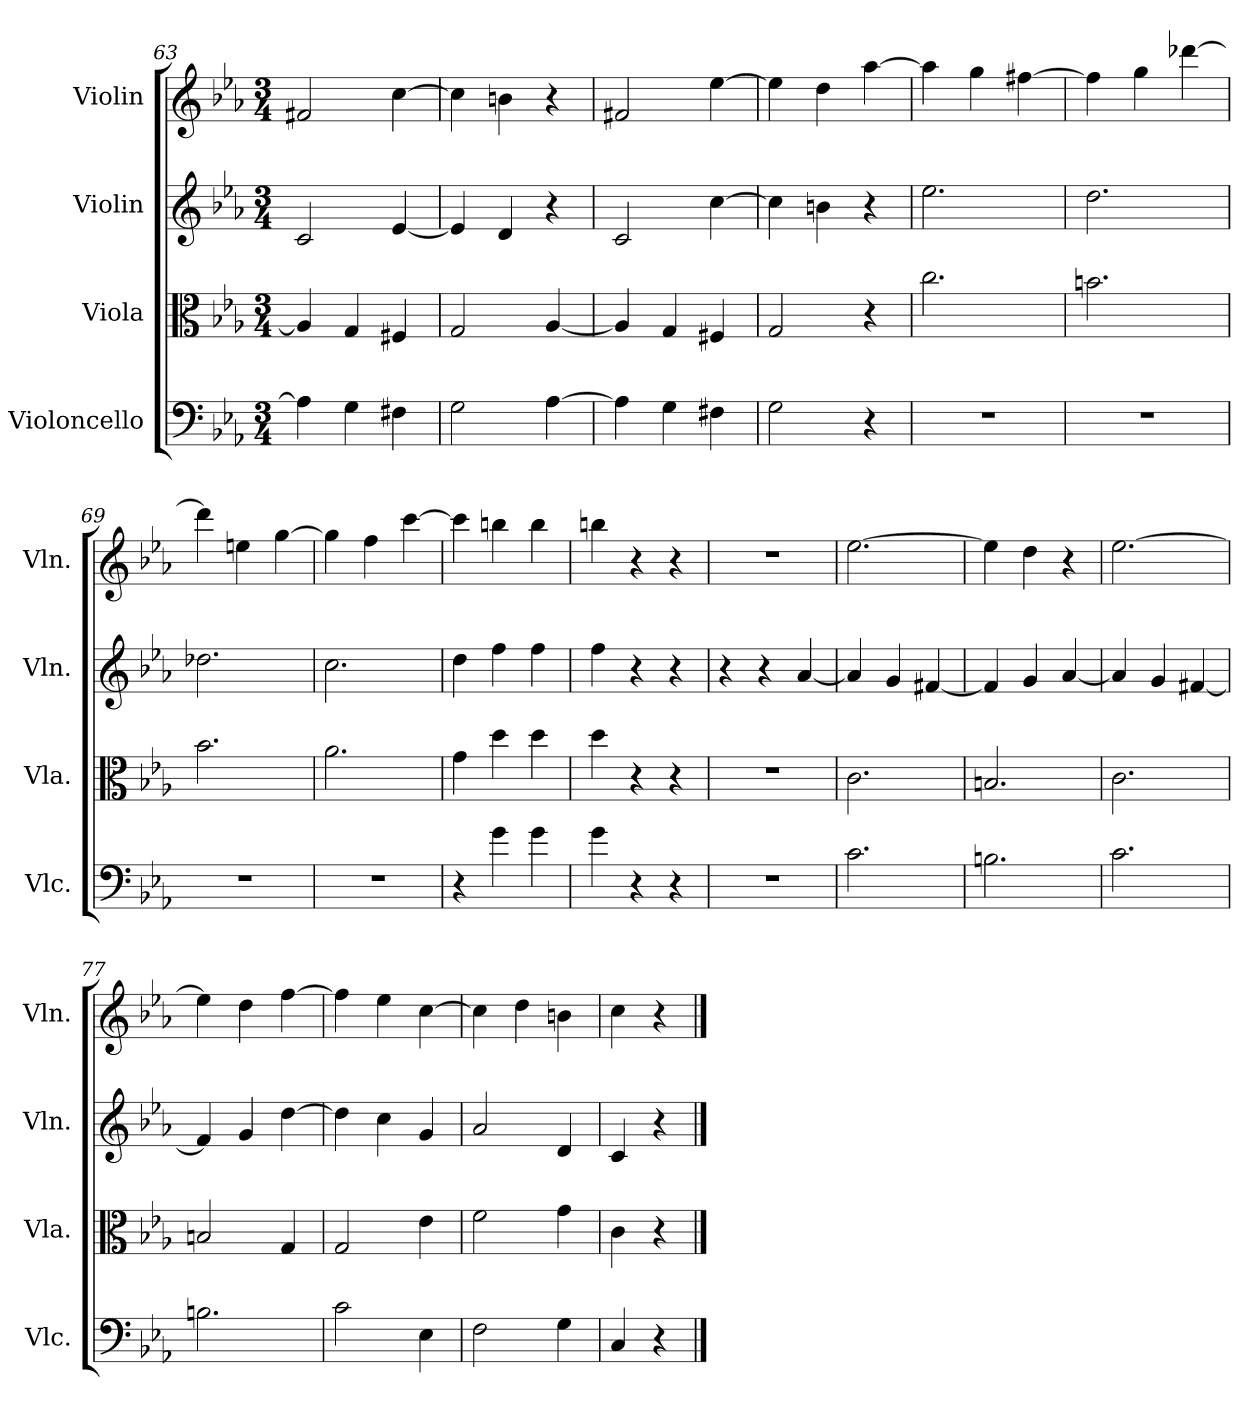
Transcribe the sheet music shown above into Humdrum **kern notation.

**kern	**kern	**kern	**kern
*part4	*part3	*part2	*part1
*staff4	*staff3	*staff2	*staff1
*I"Violoncello	*I"Viola	*I"Violin	*I"Violin
*I'Vlc.	*I'Vla.	*I'Vln.	*I'Vln.
*clefF4	*clefC3	*clefG2	*clefG2
*k[b-e-a-]	*k[b-e-a-]	*k[b-e-a-]	*k[b-e-a-]
*E-:	*E-:	*E-:	*E-:
*M3/4	*M3/4	*M3/4	*M3/4
=63	=63	=63	=63
4A-\]	4A-/]	2c/	2f#X/
4G\	4G/	.	.
4F#X\	4F#X/	[4e-/	[4cc\
=64	=64	=64	=64
2G\	2G/	4e-/]	4cc\]
.	.	4d/	4bn\
[4A-\	[4A-/	4r	4r
=65	=65	=65	=65
4A-\]	4A-/]	2c/	2f#X/
4G\	4G/	.	.
4F#X\	4F#X/	[4cc\	[4ee-\
=66	=66	=66	=66
2G\	2G/	4cc\]	4ee-\]
.	.	4bn\	4dd\
4r	4r	4r	[4aa-\
=67	=67	=67	=67
2.r	2.cc\	2.ee-\	4aa-\]
.	.	.	4gg\
.	.	.	[4ff#X\
=68	=68	=68	=68
2.r	2.bn\	2.dd\	4ff#\]
.	.	.	4gg\
.	.	.	[4ddd-X\
=69	=69	=69	=69
2.r	2.b-\	2.dd-X\	4ddd-\]
.	.	.	4een\
.	.	.	[4gg\
=70	=70	=70	=70
2.r	2.a-\	2.cc\	4gg\]
.	.	.	4ff\
.	.	.	[4ccc\
=71	=71	=71	=71
4r	4g\	4dd\	4ccc\]
4g\	4dd\	4ff\	4bbn\
4g\	4dd\	4ff\	4bb\
=72	=72	=72	=72
4g\	4dd\	4ff\	4bbn\
4r	4r	4r	4r
4r	4r	4r	4r
=73	=73	=73	=73
2.r	2.r	4r	2.r
.	.	4r	.
.	.	[4a-/	.
=74	=74	=74	=74
2.c\	2.c\	4a-/]	[2.ee-\
.	.	4g/	.
.	.	[4f#X/	.
=75	=75	=75	=75
2.Bn\	2.Bn/	4f#/]	4ee-\]
.	.	4g/	4dd\
.	.	[4a-/	4r
=76	=76	=76	=76
2.c\	2.c\	4a-/]	[2.ee-\
.	.	4g/	.
.	.	[4f#X/	.
=77	=77	=77	=77
2.Bn\	2Bn/	4f#/]	4ee-\]
.	.	4g/	4dd\
.	4G/	[4dd\	[4ff\
=78	=78	=78	=78
2c\	2G/	4dd\]	4ff\]
.	.	4cc\	4ee-\
4E-\	4e-\	4g/	[4cc\
=79	=79	=79	=79
2F\	2f\	2a-/	4cc\]
.	.	.	4dd\
4G\	4g\	4d/	4bn\
=80	=80	=80	=80
4C/	4c\	4c/	4cc\
4r	4r	4r	4r
==	==	==	==
*-	*-	*-	*-
